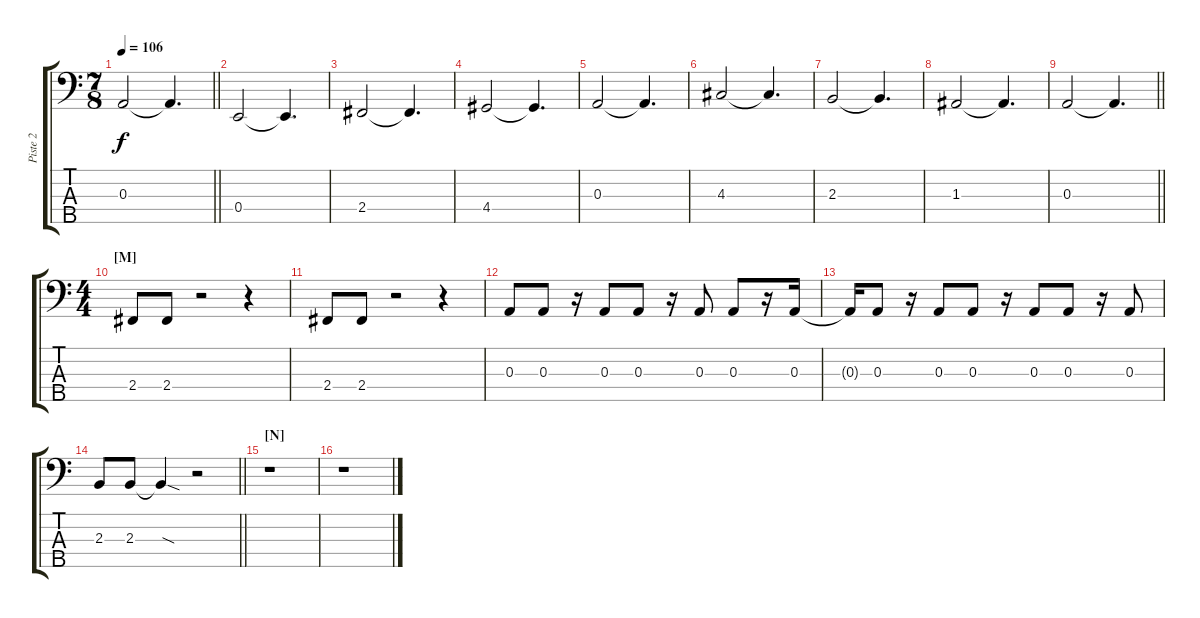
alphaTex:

\track ("Piste 2" "Piste 2") {instrument electricbassfinger}
\staff {score tabs}
\tuning (G2 D2 A1 E1 B0) {hide}
\ts (7 8)
\tempo 106
\clef f4
\barLineRight lightlight
\ks c
0.3.2{dy f} 0.3{t}.4{d} |
\section ("" "")
0.4.2 0.4{t}.4{d} |
2.4.2 2.4{t}.4{d} |
4.4.2 4.4{t}.4{d} |
0.3.2 0.3{t}.4{d} |
4.3.2 4.3{t}.4{d} |
2.3.2 2.3{t}.4{d} |
1.3.2 1.3{t}.4{d} |
\barLineRight lightlight
0.3.2 0.3{t}.4{d} |
\ts (4 4)
\section ("" "[M]")
2.4.8 2.4.8 r.2 r.4 |
2.4.8 2.4.8 r.2 r.4 |
0.3.8 0.3.8 r.16 0.3.8 0.3.8 r.16 0.3.8 0.3.8 r.16 0.3.16 |
0.3{t}.16 0.3.8 r.16 0.3.8 0.3.8 r.16 0.3.8 0.3.8 r.16 0.3.8 |
\barLineRight lightlight
2.3.8 2.3.8 2.3{sod t}.4 r.2 |
\section ("" "[N]")
r.1{txt ""} |
r.1
